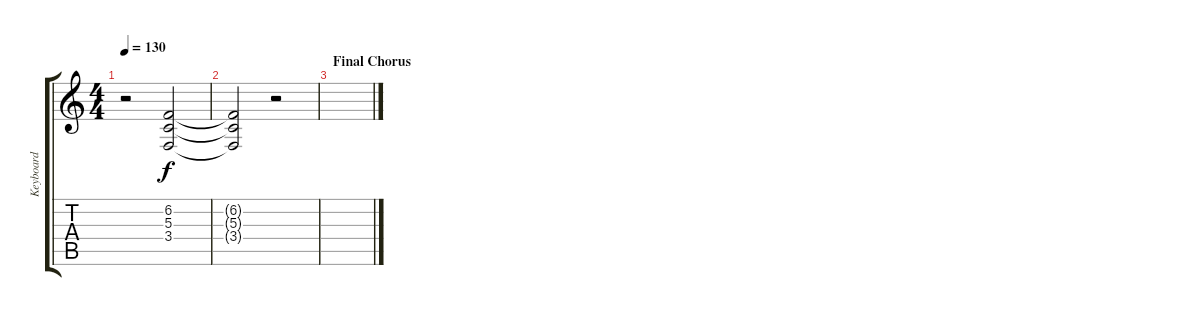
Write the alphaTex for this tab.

\track ("Keyboard" "Keyboard") {instrument churchorgan}
\staff {score tabs}
\tuning (E4 B3 G3 D3 A2 E2) {hide}
\ts (4 4)
\tempo 130
\clef g2
\ks c
r.2{dy f} (6.2 5.3 3.4).2 |
(6.2{t} 5.3{t} 3.4{t}).2 r.2 |
\section ("" "Final Chorus")
